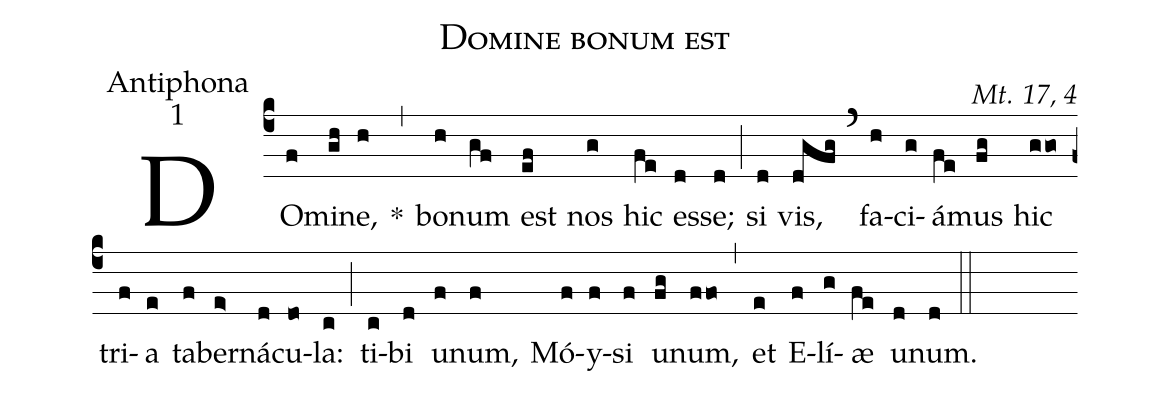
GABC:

name:Domine bonum est;
office-part:Antiphona;
mode:1;
commentary:Mt. 17, 4;
%%
(c4)
DO(f)mi(gh)ne,(h) *(,)
bo(h)num(gf) est(ef) nos(g) hic(fe) es(d)se;(d) (;)
si(d) vis,(dgfg) (`)
fa(h)ci(g)á(fe)mus(fg) hic(ggo) tri(f)a(e) ta(f)ber(e>)ná(d)cu(do)la:(c) (;)
ti(c)bi(d) u(f)num,(f) Mó(f)y(f)si(f) u(fg)num,(ffo) (,)
et(e) E(f)lí(g)æ(fe) u(d)num.(d) (::)
